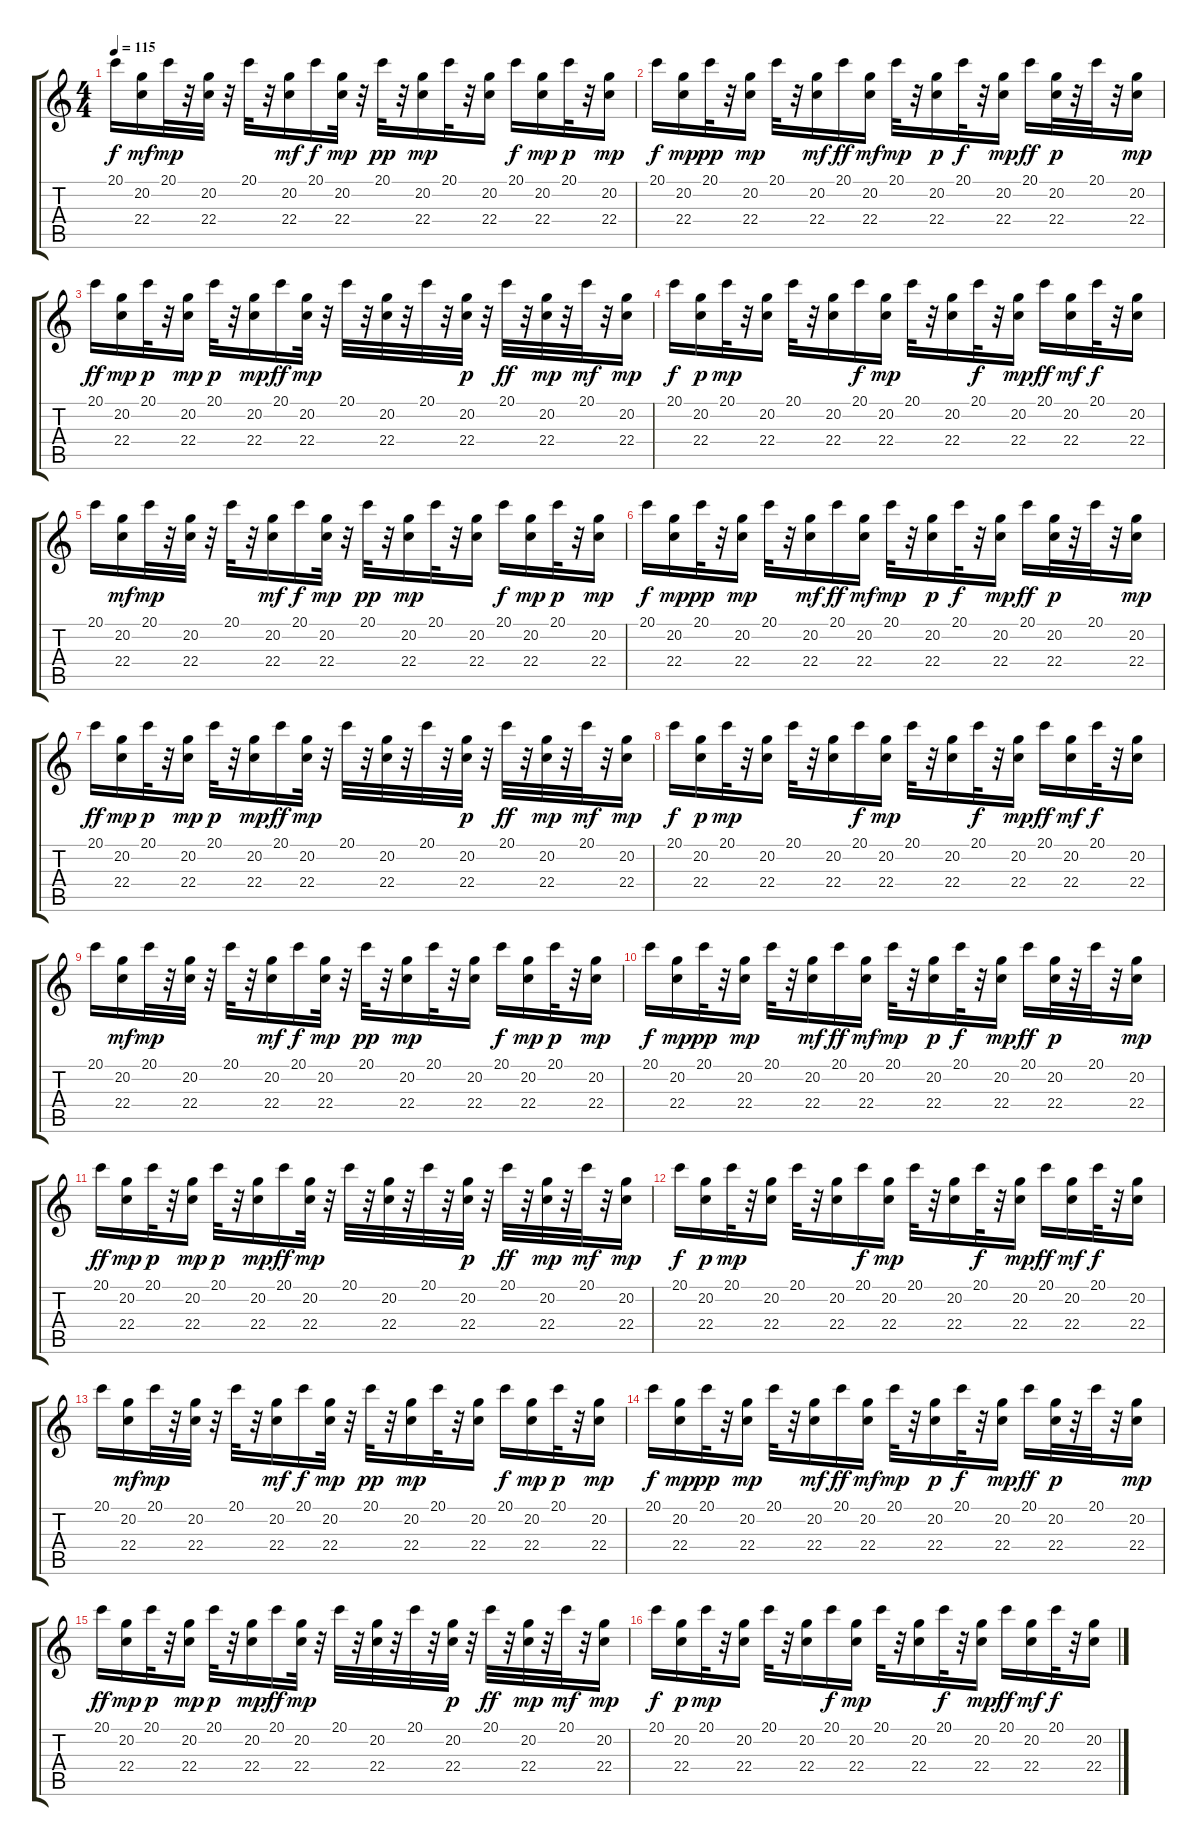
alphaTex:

\track "" {instrument marimba}
\staff {score tabs}
\tuning (E4 B3 G3 D3 A2 E2) {hide}
\ts (4 4)
\tempo 115
\clef g2
\ks c
20.1.16{dy f} (20.2 22.4).16{dy mf} 20.1.32{dy mp} r.32 (20.2 22.4).32 r.32 20.1.32 r.32 (20.2 22.4).16{dy mf} 20.1.16{dy f} (20.2 22.4).32{dy mp} r.32 20.1.32{dy pp} r.32 (20.2 22.4).16{dy mp} 20.1.32 r.32 (20.2 22.4).16 20.1.16{dy f} (20.2 22.4).16{dy mp} 20.1.32{dy p} r.32 (20.2 22.4).16{dy mp} |
20.1.16{dy f} (20.2 22.4).16{dy mp} 20.1.32{dy pp} r.32 (20.2 22.4).16{dy mp} 20.1.32 r.32 (20.2 22.4).16{dy mf} 20.1.16{dy ff} (20.2 22.4).16{dy mf} 20.1.32{dy mp} r.32 (20.2 22.4).16{dy p} 20.1.32{dy f} r.32 (20.2 22.4).16{dy mp} 20.1.16{dy ff} (20.2 22.4).32{dy p} r.32 20.1.32 r.32 (20.2 22.4).16{dy mp} |
20.1.16{dy ff} (20.2 22.4).16{dy mp} 20.1.32{dy p} r.32 (20.2 22.4).16{dy mp} 20.1.32{dy p} r.32 (20.2 22.4).16{dy mp} 20.1.16{dy ff} (20.2 22.4).32{dy mp} r.32 20.1.32 r.32 (20.2 22.4).32 r.32 20.1.32 r.32 (20.2 22.4).32{dy p} r.32 20.1.32{dy ff} r.32 (20.2 22.4).32{dy mp} r.32 20.1.32{dy mf} r.32 (20.2 22.4).16{dy mp} |
20.1.16{dy f} (20.2 22.4).16{dy p} 20.1.32{dy mp} r.32 (20.2 22.4).16 20.1.32 r.32 (20.2 22.4).16 20.1.16{dy f} (20.2 22.4).16{dy mp} 20.1.32 r.32 (20.2 22.4).16 20.1.32{dy f} r.32 (20.2 22.4).16{dy mp} 20.1.16{dy ff} (20.2 22.4).16{dy mf} 20.1.32{dy f} r.32 (20.2 22.4).16 |
20.1.16 (20.2 22.4).16{dy mf} 20.1.32{dy mp} r.32 (20.2 22.4).32 r.32 20.1.32 r.32 (20.2 22.4).16{dy mf} 20.1.16{dy f} (20.2 22.4).32{dy mp} r.32 20.1.32{dy pp} r.32 (20.2 22.4).16{dy mp} 20.1.32 r.32 (20.2 22.4).16 20.1.16{dy f} (20.2 22.4).16{dy mp} 20.1.32{dy p} r.32 (20.2 22.4).16{dy mp} |
20.1.16{dy f} (20.2 22.4).16{dy mp} 20.1.32{dy pp} r.32 (20.2 22.4).16{dy mp} 20.1.32 r.32 (20.2 22.4).16{dy mf} 20.1.16{dy ff} (20.2 22.4).16{dy mf} 20.1.32{dy mp} r.32 (20.2 22.4).16{dy p} 20.1.32{dy f} r.32 (20.2 22.4).16{dy mp} 20.1.16{dy ff} (20.2 22.4).32{dy p} r.32 20.1.32 r.32 (20.2 22.4).16{dy mp} |
20.1.16{dy ff} (20.2 22.4).16{dy mp} 20.1.32{dy p} r.32 (20.2 22.4).16{dy mp} 20.1.32{dy p} r.32 (20.2 22.4).16{dy mp} 20.1.16{dy ff} (20.2 22.4).32{dy mp} r.32 20.1.32 r.32 (20.2 22.4).32 r.32 20.1.32 r.32 (20.2 22.4).32{dy p} r.32 20.1.32{dy ff} r.32 (20.2 22.4).32{dy mp} r.32 20.1.32{dy mf} r.32 (20.2 22.4).16{dy mp} |
20.1.16{dy f} (20.2 22.4).16{dy p} 20.1.32{dy mp} r.32 (20.2 22.4).16 20.1.32 r.32 (20.2 22.4).16 20.1.16{dy f} (20.2 22.4).16{dy mp} 20.1.32 r.32 (20.2 22.4).16 20.1.32{dy f} r.32 (20.2 22.4).16{dy mp} 20.1.16{dy ff} (20.2 22.4).16{dy mf} 20.1.32{dy f} r.32 (20.2 22.4).16 |
20.1.16 (20.2 22.4).16{dy mf} 20.1.32{dy mp} r.32 (20.2 22.4).32 r.32 20.1.32 r.32 (20.2 22.4).16{dy mf} 20.1.16{dy f} (20.2 22.4).32{dy mp} r.32 20.1.32{dy pp} r.32 (20.2 22.4).16{dy mp} 20.1.32 r.32 (20.2 22.4).16 20.1.16{dy f} (20.2 22.4).16{dy mp} 20.1.32{dy p} r.32 (20.2 22.4).16{dy mp} |
20.1.16{dy f} (20.2 22.4).16{dy mp} 20.1.32{dy pp} r.32 (20.2 22.4).16{dy mp} 20.1.32 r.32 (20.2 22.4).16{dy mf} 20.1.16{dy ff} (20.2 22.4).16{dy mf} 20.1.32{dy mp} r.32 (20.2 22.4).16{dy p} 20.1.32{dy f} r.32 (20.2 22.4).16{dy mp} 20.1.16{dy ff} (20.2 22.4).32{dy p} r.32 20.1.32 r.32 (20.2 22.4).16{dy mp} |
20.1.16{dy ff} (20.2 22.4).16{dy mp} 20.1.32{dy p} r.32 (20.2 22.4).16{dy mp} 20.1.32{dy p} r.32 (20.2 22.4).16{dy mp} 20.1.16{dy ff} (20.2 22.4).32{dy mp} r.32 20.1.32 r.32 (20.2 22.4).32 r.32 20.1.32 r.32 (20.2 22.4).32{dy p} r.32 20.1.32{dy ff} r.32 (20.2 22.4).32{dy mp} r.32 20.1.32{dy mf} r.32 (20.2 22.4).16{dy mp} |
20.1.16{dy f} (20.2 22.4).16{dy p} 20.1.32{dy mp} r.32 (20.2 22.4).16 20.1.32 r.32 (20.2 22.4).16 20.1.16{dy f} (20.2 22.4).16{dy mp} 20.1.32 r.32 (20.2 22.4).16 20.1.32{dy f} r.32 (20.2 22.4).16{dy mp} 20.1.16{dy ff} (20.2 22.4).16{dy mf} 20.1.32{dy f} r.32 (20.2 22.4).16 |
20.1.16 (20.2 22.4).16{dy mf} 20.1.32{dy mp} r.32 (20.2 22.4).32 r.32 20.1.32 r.32 (20.2 22.4).16{dy mf} 20.1.16{dy f} (20.2 22.4).32{dy mp} r.32 20.1.32{dy pp} r.32 (20.2 22.4).16{dy mp} 20.1.32 r.32 (20.2 22.4).16 20.1.16{dy f} (20.2 22.4).16{dy mp} 20.1.32{dy p} r.32 (20.2 22.4).16{dy mp} |
20.1.16{dy f} (20.2 22.4).16{dy mp} 20.1.32{dy pp} r.32 (20.2 22.4).16{dy mp} 20.1.32 r.32 (20.2 22.4).16{dy mf} 20.1.16{dy ff} (20.2 22.4).16{dy mf} 20.1.32{dy mp} r.32 (20.2 22.4).16{dy p} 20.1.32{dy f} r.32 (20.2 22.4).16{dy mp} 20.1.16{dy ff} (20.2 22.4).32{dy p} r.32 20.1.32 r.32 (20.2 22.4).16{dy mp} |
20.1.16{dy ff} (20.2 22.4).16{dy mp} 20.1.32{dy p} r.32 (20.2 22.4).16{dy mp} 20.1.32{dy p} r.32 (20.2 22.4).16{dy mp} 20.1.16{dy ff} (20.2 22.4).32{dy mp} r.32 20.1.32 r.32 (20.2 22.4).32 r.32 20.1.32 r.32 (20.2 22.4).32{dy p} r.32 20.1.32{dy ff} r.32 (20.2 22.4).32{dy mp} r.32 20.1.32{dy mf} r.32 (20.2 22.4).16{dy mp} |
20.1.16{dy f} (20.2 22.4).16{dy p} 20.1.32{dy mp} r.32 (20.2 22.4).16 20.1.32 r.32 (20.2 22.4).16 20.1.16{dy f} (20.2 22.4).16{dy mp} 20.1.32 r.32 (20.2 22.4).16 20.1.32{dy f} r.32 (20.2 22.4).16{dy mp} 20.1.16{dy ff} (20.2 22.4).16{dy mf} 20.1.32{dy f} r.32 (20.2 22.4).16
